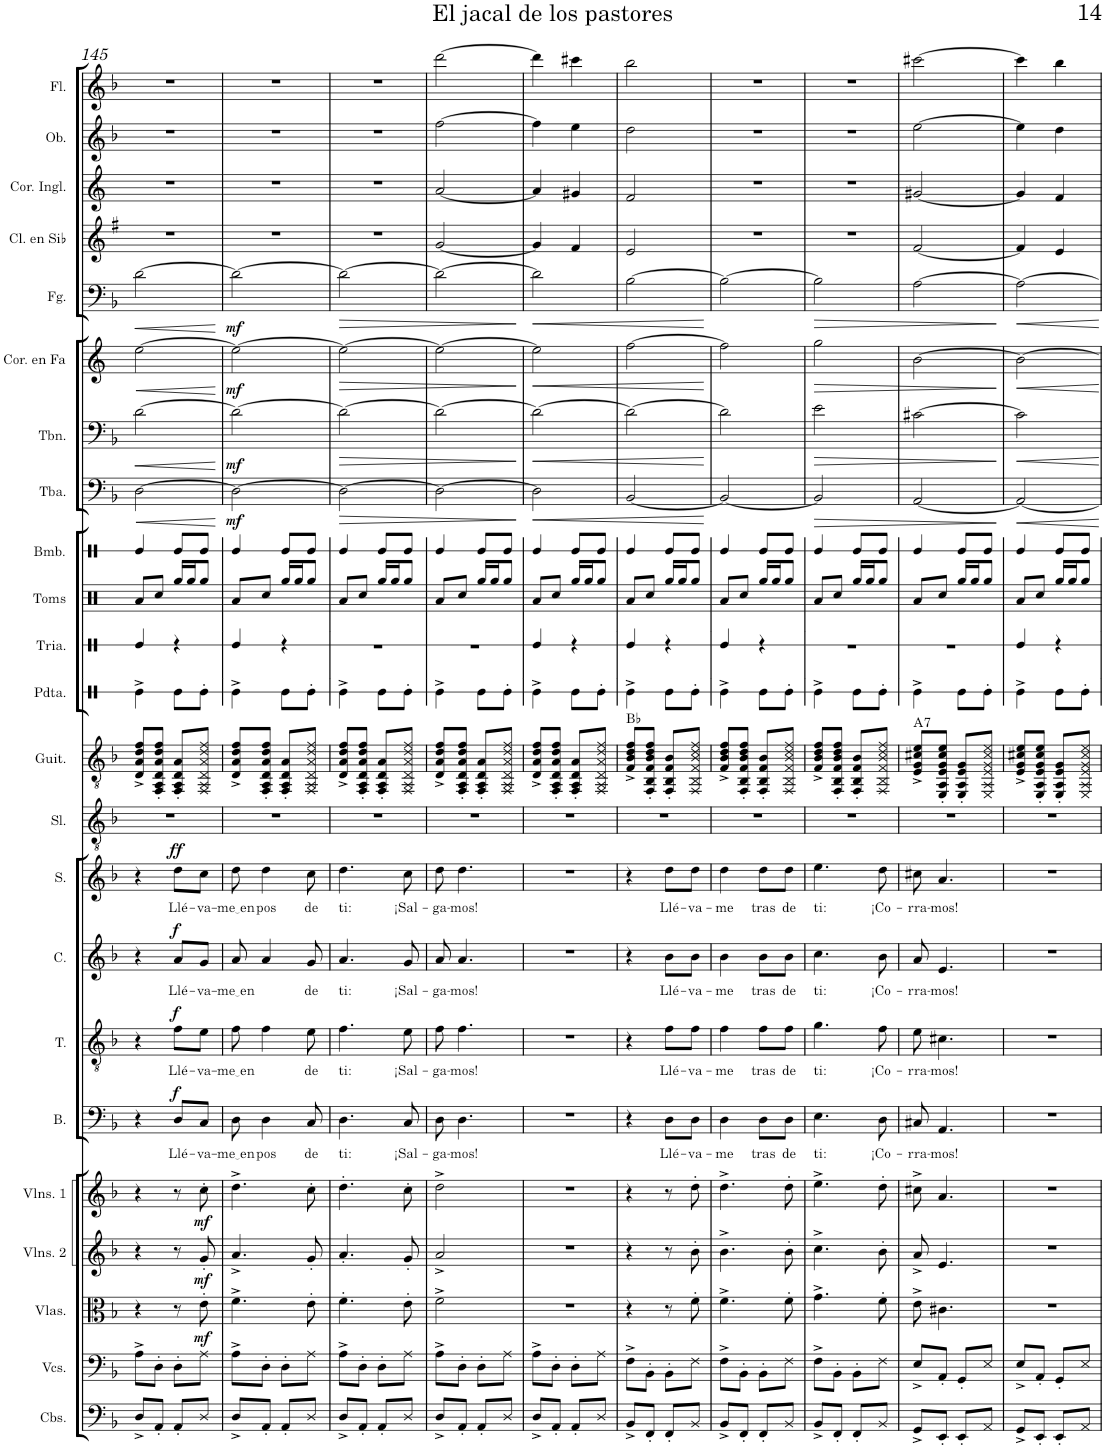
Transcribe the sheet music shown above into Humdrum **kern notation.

**kern	**kern	**kern	**dynam	**kern	**dynam	**kern	**dynam	**kern	**text	**dynam	**kern	**text	**dynam	**kern	**text	**dynam	**kern	**text	**dynam	**kern	**kern	**harte	**kern	**kern	**kern	**kern	**kern	**dynam	**kern	**dynam	**kern	**dynam	**kern	**dynam	**kern	**kern	**kern	**kern
*part23	*part22	*part21	*part21	*part20	*part20	*part19	*part19	*part18	*part18	*part18	*part17	*part17	*part17	*part16	*part16	*part16	*part15	*part15	*part15	*part14	*part13	*part13	*part12	*part11	*part10	*part9	*part8	*part8	*part7	*part7	*part6	*part6	*part5	*part5	*part4	*part3	*part2	*part1
*staff23	*staff22	*staff21	*staff21	*staff20	*staff20	*staff19	*staff19	*staff18	*staff18	*staff18	*staff17	*staff17	*staff17	*staff16	*staff16	*staff16	*staff15	*staff15	*staff15	*staff14	*staff13	*	*staff12	*staff11	*staff10	*staff9	*staff8	*staff8	*staff7	*staff7	*staff6	*staff6	*staff5	*staff5	*staff4	*staff3	*staff2	*staff1
*I"Contrabajos	*I"Violonchelos	*I"Violas	*	*I"Violines 2	*	*I"Violines 1	*	*I"Bajo	*	*	*I"Tenor	*	*	*I"Contralto	*	*	*I"Soprano	*	*	*I"Solista	*I"Guitarra	*	*I"Pandereta	*I"Triángulo	*I"Toms	*I"Bombo	*I"Tuba	*	*I"Trombón	*	*I"Trompa en Fa	*	*I"Fagot	*	*I"Clarinete en Sib	*I"Corno inglés	*I"Oboe	*I"Flauta
*I'Cbs.	*I'Vcs.	*I'Vlas.	*	*I'Vlns. 2	*	*I'Vlns. 1	*	*I'B.	*	*	*I'T.	*	*	*I'C.	*	*	*I'S.	*	*	*I'Sl.	*I'Guit.	*	*I'Pdta.	*	*I'Toms	*I'Bmb.	*I'Tba.	*	*I'Tbn.	*	*	*	*I'Fg.	*	*I'Cl. en Sib	*I'Cor. Ingl.	*I'Ob.	*I'Fl.
!!LO:PB:g=z
*clefF4	*clefF4	*clefC3	*	*clefG2	*	*clefG2	*	*clefF4	*	*	*clefGv2	*	*	*clefG2	*	*	*clefG2	*	*	*clefGv2	*clefGv2	*	*clefX	*clefX	*clefX	*clefX	*clefF4	*	*clefF4	*	*clefG2	*	*clefF4	*	*clefG2	*clefG2	*clefG2	*clefG2
*Trd7c12	*	*	*	*	*	*	*	*	*	*	*	*	*	*	*	*	*	*	*	*	*	*	*	*	*	*	*	*	*	*	*Trd4c7	*	*	*	*Trd1c2	*Trd4c7	*	*
*k[b-]	*k[b-]	*k[b-]	*	*k[b-]	*	*k[b-]	*	*k[b-]	*	*	*k[b-]	*	*	*k[b-]	*	*	*k[b-]	*	*	*k[b-]	*k[b-]	*	*k[]	*k[]	*k[]	*k[]	*k[b-]	*	*k[b-]	*	*k[]	*	*k[b-]	*	*k[f#]	*k[]	*k[b-]	*k[b-]
*M2/4	*M2/4	*M2/4	*	*M2/4	*	*M2/4	*	*M2/4	*	*	*M2/4	*	*	*M2/4	*	*	*M2/4	*	*	*M2/4	*M2/4	*	*M2/4	*M2/4	*M2/4	*M2/4	*M2/4	*	*M2/4	*	*M2/4	*	*M2/4	*	*M2/4	*M2/4	*M2/4	*M2/4
=145	=145	=145	=145	=145	=145	=145	=145	=145	=145	=145	=145	=145	=145	=145	=145	=145	=145	=145	=145	=145	=145	=145	=145	=145	=145	=145	=145	=145	=145	=145	=145	=145	=145	=145	=145	=145	=145	=145
!	!	!	!	!	!	!	!	!	!	!	!	!	!	!	!	!	!	!	!	!	!	!	!	!	!	!	!	!LO:HP:b	!	!LO:HP:b	!	!LO:HP:b	!	!LO:HP:b	!	!	!	!
8D^/L	8A^\L	4r	.	4r	.	4r	.	4r	.	.	4r	.	.	4r	.	.	4r	.	.	2r	8D/^ 8A/^ 8d/^ 8f/^L	.	4Re^\	4Re/	8Ra/L	4Re/	[2D\	<	[2d\	<	[2ee\	<	[2d\	<	2r	2r	2r	2r
8AA'/J	8D'\J	.	.	.	.	.	.	.	.	.	.	.	.	.	.	.	.	.	.	.	8FF/' 8AA/' 8D/' 8A/' 8d/' 8f/'J	.	.	.	8Rcc/J	.	.	.	.	.	.	.	.	.	.	.	.	.
!	!	!	!	!	!	!	!	!	!LO:LY:b	!LO:DY:a	!	!LO:LY:b	!LO:DY:a	!	!LO:LY:b	!LO:DY:a	!	!LO:LY:b	!LO:DY:a	!	!	!	!	!	!	!	!	!	!	!	!	!	!	!	!	!	!	!
8AA'/L	8D'\L	8r	.	8r	.	8r	.	8D/L	Llé-	f	8f\L	Llé-	f	8a/L	Llé-	f	8dd\L	Llé-	ff	.	8FF/' 8AA/' 8D/' 8A/'L	.	8Re\L	4r	16Rgg/LL	8Re/L	.	.	.	.	.	.	.	.	.	.	.	.
.	.	.	.	.	.	.	.	.	.	.	.	.	.	.	.	.	.	.	.	.	.	.	.	.	16Rgg/J	.	.	.	.	.	.	.	.	.	.	.	.	.
!	!	!	!LO:DY:b	!	!LO:DY:b	!	!LO:DY:b	!	!LO:LY:b	!	!	!LO:LY:b	!	!	!LO:LY:b	!	!	!LO:LY:b	!	!	!	!	!	!	!	!	!	!	!	!	!	!	!	!	!	!	!	!
8D/J	8A\J	8e'\	mf	8g'/	mf	8cc'\	mf	8C/J	-va-	.	8e\J	-va-	.	8g/J	-va-	.	8cc\J	-va-	.	.	8FF/ 8AA/ 8D/ 8A/ 8d/ 8f/J	.	8Re'\J	.	8Rgg/J	8Re/J	.	.	.	.	.	.	.	.	.	.	.	.
.	.	.	.	.	.	.	.	.	.	.	.	.	.	.	.	.	.	.	.	.	.	.	.	.	.	.	.	[	.	[	.	[	.	[	.	.	.	.
=146	=146	=146	=146	=146	=146	=146	=146	=146	=146	=146	=146	=146	=146	=146	=146	=146	=146	=146	=146	=146	=146	=146	=146	=146	=146	=146	=146	=146	=146	=146	=146	=146	=146	=146	=146	=146	=146	=146
!	!	!	!	!	!	!	!	!	!LO:LY:b	!	!	!LO:LY:b	!	!	!LO:LY:b	!	!	!LO:LY:b	!	!	!	!	!	!	!	!	!	!LO:DY:b	!	!LO:DY:b	!	!LO:DY:b	!	!LO:DY:b	!	!	!	!
8D^/L	8A^\L	4.f^\	.	4.a^/	.	4.dd^\	.	8D\	me en	.	8f\	me en	.	8a/	me en	.	8dd\	me en	.	2r	8D/^ 8A/^ 8d/^ 8f/^L	.	4Re^\	4Re/	8Ra/L	4Re/	2D\_	mf	2d\_	mf	2ee\_	mf	2d\_	mf	2r	2r	2r	2r
!	!	!	!	!	!	!	!	!	!LO:LY:b	!	!	!	!	!	!	!	!	!LO:LY:b	!	!	!	!	!	!	!	!	!	!	!	!	!	!	!	!	!	!	!	!
8AA'/J	8D'\J	.	.	.	.	.	.	4D\	pos	.	4f\	.	.	4a/	.	.	4dd\	pos	.	.	8FF/' 8AA/' 8D/' 8A/' 8d/' 8f/'J	.	.	.	8Rcc/J	.	.	.	.	.	.	.	.	.	.	.	.	.
8AA'/L	8D'\L	.	.	.	.	.	.	.	.	.	.	.	.	.	.	.	.	.	.	.	8FF/' 8AA/' 8D/' 8A/'L	.	8Re\L	4r	16Rgg/LL	8Re/L	.	.	.	.	.	.	.	.	.	.	.	.
.	.	.	.	.	.	.	.	.	.	.	.	.	.	.	.	.	.	.	.	.	.	.	.	.	16Rgg/J	.	.	.	.	.	.	.	.	.	.	.	.	.
!	!	!	!	!	!	!	!	!	!LO:LY:b	!	!	!LO:LY:b	!	!	!LO:LY:b	!	!	!LO:LY:b	!	!	!	!	!	!	!	!	!	!	!	!	!	!	!	!	!	!	!	!
8D/J	8A\J	8e'\	.	8g'/	.	8cc'\	.	8C/	de	.	8e\	de	.	8g/	de	.	8cc\	de	.	.	8FF/ 8AA/ 8D/ 8A/ 8d/ 8f/J	.	8Re'\J	.	8Rgg/J	8Re/J	.	.	.	.	.	.	.	.	.	.	.	.
=147	=147	=147	=147	=147	=147	=147	=147	=147	=147	=147	=147	=147	=147	=147	=147	=147	=147	=147	=147	=147	=147	=147	=147	=147	=147	=147	=147	=147	=147	=147	=147	=147	=147	=147	=147	=147	=147	=147
!	!	!	!	!	!	!	!	!	!LO:LY:b	!	!	!LO:LY:b	!	!	!LO:LY:b	!	!	!LO:LY:b	!	!	!	!	!	!	!	!	!	!LO:HP:b	!	!LO:HP:b	!	!LO:HP:b	!	!LO:HP:b	!	!	!	!
8D^/L	8A^\L	4.f'\	.	4.a'/	.	4.dd'\	.	4.D\	ti:	.	4.f\	ti:	.	4.a/	ti:	.	4.dd\	ti:	.	2r	8D/^ 8A/^ 8d/^ 8f/^L	.	4Re^\	2r	8Ra/L	4Re/	2D\_	>	2d\_	>	2ee\_	>	2d\_	>	2r	2r	2r	2r
8AA'/J	8D'\J	.	.	.	.	.	.	.	.	.	.	.	.	.	.	.	.	.	.	.	8FF/' 8AA/' 8D/' 8A/' 8d/' 8f/'J	.	.	.	8Rcc/J	.	.	.	.	.	.	.	.	.	.	.	.	.
8AA'/L	8D'\L	.	.	.	.	.	.	.	.	.	.	.	.	.	.	.	.	.	.	.	8FF/' 8AA/' 8D/' 8A/'L	.	8Re\L	.	16Rgg/LL	8Re/L	.	.	.	.	.	.	.	.	.	.	.	.
.	.	.	.	.	.	.	.	.	.	.	.	.	.	.	.	.	.	.	.	.	.	.	.	.	16Rgg/J	.	.	.	.	.	.	.	.	.	.	.	.	.
!	!	!	!	!	!	!	!	!	!LO:LY:b	!	!	!LO:LY:b	!	!	!LO:LY:b	!	!	!LO:LY:b	!	!	!	!	!	!	!	!	!	!	!	!	!	!	!	!	!	!	!	!
8D/J	8A\J	8e'\	.	8g'/	.	8cc'\	.	8C/	¡Sal-	.	8e\	¡Sal-	.	8g/	¡Sal-	.	8cc\	¡Sal-	.	.	8FF/ 8AA/ 8D/ 8A/ 8d/ 8f/J	.	8Re'\J	.	8Rgg/J	8Re/J	.	.	.	.	.	.	.	.	.	.	.	.
=148	=148	=148	=148	=148	=148	=148	=148	=148	=148	=148	=148	=148	=148	=148	=148	=148	=148	=148	=148	=148	=148	=148	=148	=148	=148	=148	=148	=148	=148	=148	=148	=148	=148	=148	=148	=148	=148	=148
!	!	!	!	!	!	!	!	!	!LO:LY:b	!	!	!LO:LY:b	!	!	!LO:LY:b	!	!	!LO:LY:b	!	!	!	!	!	!	!	!	!	!	!	!	!	!	!	!	!	!	!	!
8D^/L	8A^\L	2f^\	.	2a^/	.	2dd^\	.	8D\	-ga-	.	8f\	-ga-	.	8a/	-ga-	.	8dd\	-ga-	.	2r	8D/^ 8A/^ 8d/^ 8f/^L	.	4Re^\	2r	8Ra/L	4Re/	2D\_	.	2d\_	.	2ee\_	.	2d\_	.	[2g/	[2a/	[2ff\	[2ddd\
!	!	!	!	!	!	!	!	!	!LO:LY:b	!	!	!LO:LY:b	!	!	!LO:LY:b	!	!	!LO:LY:b	!	!	!	!	!	!	!	!	!	!	!	!	!	!	!	!	!	!	!	!
8AA'/J	8D'\J	.	.	.	.	.	.	4.D\	-mos!	.	4.f\	-mos!	.	4.a/	-mos!	.	4.dd\	-mos!	.	.	8FF/' 8AA/' 8D/' 8A/' 8d/' 8f/'J	.	.	.	8Rcc/J	.	.	.	.	.	.	.	.	.	.	.	.	.
8AA'/L	8D'\L	.	.	.	.	.	.	.	.	.	.	.	.	.	.	.	.	.	.	.	8FF/' 8AA/' 8D/' 8A/'L	.	8Re\L	.	16Rgg/LL	8Re/L	.	.	.	.	.	.	.	.	.	.	.	.
.	.	.	.	.	.	.	.	.	.	.	.	.	.	.	.	.	.	.	.	.	.	.	.	.	16Rgg/J	.	.	.	.	.	.	.	.	.	.	.	.	.
8D/J	8A\J	.	.	.	.	.	.	.	.	.	.	.	.	.	.	.	.	.	.	.	8FF/ 8AA/ 8D/ 8A/ 8d/ 8f/J	.	8Re'\J	.	8Rgg/J	8Re/J	.	.	.	.	.	.	.	.	.	.	.	.
.	.	.	.	.	.	.	.	.	.	.	.	.	.	.	.	.	.	.	.	.	.	.	.	.	.	.	.	]	.	]	.	]	.	]	.	.	.	.
=149	=149	=149	=149	=149	=149	=149	=149	=149	=149	=149	=149	=149	=149	=149	=149	=149	=149	=149	=149	=149	=149	=149	=149	=149	=149	=149	=149	=149	=149	=149	=149	=149	=149	=149	=149	=149	=149	=149
!	!	!	!	!	!	!	!	!	!	!	!	!	!	!	!	!	!	!	!	!	!	!	!	!	!	!	!	!LO:HP:b	!	!LO:HP:b	!	!LO:HP:b	!	!LO:HP:b	!	!	!	!
8D^/L	8A^\L	2r	.	2r	.	2r	.	2r	.	.	2r	.	.	2r	.	.	2r	.	.	2r	8D/^ 8A/^ 8d/^ 8f/^L	.	4Re^\	4Re/	8Ra/L	4Re/	2D\]	<	2d\_	<	2ee\]	<	2d\]	<	4g/]	4a/]	4ff\]	4ddd\]
8AA'/J	8D'\J	.	.	.	.	.	.	.	.	.	.	.	.	.	.	.	.	.	.	.	8FF/' 8AA/' 8D/' 8A/' 8d/' 8f/'J	.	.	.	8Rcc/J	.	.	.	.	.	.	.	.	.	.	.	.	.
8AA'/L	8D'\L	.	.	.	.	.	.	.	.	.	.	.	.	.	.	.	.	.	.	.	8FF/' 8AA/' 8D/' 8A/'L	.	8Re\L	4r	16Rgg/LL	8Re/L	.	.	.	.	.	.	.	.	4f#/	4g#X/	4ee\	4ccc#X\
.	.	.	.	.	.	.	.	.	.	.	.	.	.	.	.	.	.	.	.	.	.	.	.	.	16Rgg/J	.	.	.	.	.	.	.	.	.	.	.	.	.
8D/J	8A\J	.	.	.	.	.	.	.	.	.	.	.	.	.	.	.	.	.	.	.	8FF/ 8AA/ 8D/ 8A/ 8d/ 8f/J	.	8Re'\J	.	8Rgg/J	8Re/J	.	.	.	.	.	.	.	.	.	.	.	.
=150	=150	=150	=150	=150	=150	=150	=150	=150	=150	=150	=150	=150	=150	=150	=150	=150	=150	=150	=150	=150	=150	=150	=150	=150	=150	=150	=150	=150	=150	=150	=150	=150	=150	=150	=150	=150	=150	=150
8BB-^/L	8F^\L	4r	.	4r	.	4r	.	4r	.	.	4r	.	.	4r	.	.	4r	.	.	2r	8F/^ 8B-/^ 8d/^ 8f/^L	Bb:maj	4Re^\	4Re/	8Ra/L	4Re/	[2BB-/	.	2d\_	.	[2ff\	.	[2B-\	.	2e/	2f/	2dd\	2bb-\
8FF'/J	8BB-'\J	.	.	.	.	.	.	.	.	.	.	.	.	.	.	.	.	.	.	.	8FF/' 8BB-/' 8F/' 8B-/' 8d/' 8f/'J	.	.	.	8Rcc/J	.	.	.	.	.	.	.	.	.	.	.	.	.
!	!	!	!	!	!	!	!	!	!LO:LY:b	!	!	!LO:LY:b	!	!	!LO:LY:b	!	!	!LO:LY:b	!	!	!	!	!	!	!	!	!	!	!	!	!	!	!	!	!	!	!	!
8FF'/L	8BB-'\L	8r	.	8r	.	8r	.	8D\L	-Llé-	.	8f\L	-Llé-	.	8b-\L	-Llé-	.	8dd\L	-Llé-	.	.	8FF/' 8BB-/' 8F/' 8B-/'L	.	8Re\L	4r	16Rgg/LL	8Re/L	.	.	.	.	.	.	.	.	.	.	.	.
.	.	.	.	.	.	.	.	.	.	.	.	.	.	.	.	.	.	.	.	.	.	.	.	.	16Rgg/J	.	.	.	.	.	.	.	.	.	.	.	.	.
!	!	!	!	!	!	!	!	!	!LO:LY:b	!	!	!LO:LY:b	!	!	!LO:LY:b	!	!	!LO:LY:b	!	!	!	!	!	!	!	!	!	!	!	!	!	!	!	!	!	!	!	!
8BB-/J	8F\J	8f'\	.	8b-'\	.	8dd'\	.	8D\J	-va-	.	8f\J	-va-	.	8b-\J	-va-	.	8dd\J	-va-	.	.	8FF/ 8BB-/ 8F/ 8B-/ 8d/ 8f/J	.	8Re'\J	.	8Rgg/J	8Re/J	.	.	.	.	.	.	.	.	.	.	.	.
.	.	.	.	.	.	.	.	.	.	.	.	.	.	.	.	.	.	.	.	.	.	.	.	.	.	.	.	[	.	[	.	[	.	[	.	.	.	.
=151	=151	=151	=151	=151	=151	=151	=151	=151	=151	=151	=151	=151	=151	=151	=151	=151	=151	=151	=151	=151	=151	=151	=151	=151	=151	=151	=151	=151	=151	=151	=151	=151	=151	=151	=151	=151	=151	=151
!	!	!	!	!	!	!	!	!	!LO:LY:b	!	!	!LO:LY:b	!	!	!LO:LY:b	!	!	!LO:LY:b	!	!	!	!	!	!	!	!	!	!	!	!	!	!	!	!	!	!	!	!
8BB-^/L	8F^\L	4.f^\	.	4.b-^\	.	4.dd^\	.	4D\	-me	.	4f\	-me	.	4b-\	-me	.	4dd\	-me	.	2r	8F/^ 8B-/^ 8d/^ 8f/^L	.	4Re^\	4Re/	8Ra/L	4Re/	2BB-/_	.	2d\]	.	2ff\]	.	2B-\_	.	2r	2r	2r	2r
8FF'/J	8BB-'\J	.	.	.	.	.	.	.	.	.	.	.	.	.	.	.	.	.	.	.	8FF/' 8BB-/' 8F/' 8B-/' 8d/' 8f/'J	.	.	.	8Rcc/J	.	.	.	.	.	.	.	.	.	.	.	.	.
!	!	!	!	!	!	!	!	!	!LO:LY:b	!	!	!LO:LY:b	!	!	!LO:LY:b	!	!	!LO:LY:b	!	!	!	!	!	!	!	!	!	!	!	!	!	!	!	!	!	!	!	!
8FF'/L	8BB-'\L	.	.	.	.	.	.	8D\L	tras	.	8f\L	tras	.	8b-\L	tras	.	8dd\L	tras	.	.	8FF/' 8BB-/' 8F/' 8B-/'L	.	8Re\L	4r	16Rgg/LL	8Re/L	.	.	.	.	.	.	.	.	.	.	.	.
.	.	.	.	.	.	.	.	.	.	.	.	.	.	.	.	.	.	.	.	.	.	.	.	.	16Rgg/J	.	.	.	.	.	.	.	.	.	.	.	.	.
!	!	!	!	!	!	!	!	!	!LO:LY:b	!	!	!LO:LY:b	!	!	!LO:LY:b	!	!	!LO:LY:b	!	!	!	!	!	!	!	!	!	!	!	!	!	!	!	!	!	!	!	!
8BB-/J	8F\J	8f'\	.	8b-'\	.	8dd'\	.	8D\J	de	.	8f\J	de	.	8b-\J	de	.	8dd\J	de	.	.	8FF/ 8BB-/ 8F/ 8B-/ 8d/ 8f/J	.	8Re'\J	.	8Rgg/J	8Re/J	.	.	.	.	.	.	.	.	.	.	.	.
=152	=152	=152	=152	=152	=152	=152	=152	=152	=152	=152	=152	=152	=152	=152	=152	=152	=152	=152	=152	=152	=152	=152	=152	=152	=152	=152	=152	=152	=152	=152	=152	=152	=152	=152	=152	=152	=152	=152
!	!	!	!	!	!	!	!	!	!LO:LY:b	!	!	!LO:LY:b	!	!	!LO:LY:b	!	!	!LO:LY:b	!	!	!	!	!	!	!	!	!	!LO:HP:b	!	!LO:HP:b	!	!LO:HP:b	!	!LO:HP:b	!	!	!	!
8BB-^/L	8F^\L	4.g^\	.	4.cc^\	.	4.ee^\	.	4.E\	ti:	.	4.g\	ti:	.	4.cc\	ti:	.	4.ee\	ti:	.	2r	8F/^ 8B-/^ 8d/^ 8f/^L	.	4Re^\	2r	8Ra/L	4Re/	2BB-/]	>	2e\	>	2gg\	>	2B-\]	>	2r	2r	2r	2r
8FF'/J	8BB-'\J	.	.	.	.	.	.	.	.	.	.	.	.	.	.	.	.	.	.	.	8FF/' 8BB-/' 8F/' 8B-/' 8d/' 8f/'J	.	.	.	8Rcc/J	.	.	.	.	.	.	.	.	.	.	.	.	.
8FF'/L	8BB-'\L	.	.	.	.	.	.	.	.	.	.	.	.	.	.	.	.	.	.	.	8FF/' 8BB-/' 8F/' 8B-/'L	.	8Re\L	.	16Rgg/LL	8Re/L	.	.	.	.	.	.	.	.	.	.	.	.
.	.	.	.	.	.	.	.	.	.	.	.	.	.	.	.	.	.	.	.	.	.	.	.	.	16Rgg/J	.	.	.	.	.	.	.	.	.	.	.	.	.
!	!	!	!	!	!	!	!	!	!LO:LY:b	!	!	!LO:LY:b	!	!	!LO:LY:b	!	!	!LO:LY:b	!	!	!	!	!	!	!	!	!	!	!	!	!	!	!	!	!	!	!	!
8BB-/J	8F\J	8f'\	.	8b-'\	.	8dd'\	.	8D\	¡Co-	.	8f\	¡Co-	.	8b-\	¡Co-	.	8dd\	¡Co-	.	.	8FF/ 8BB-/ 8F/ 8B-/ 8d/ 8f/J	.	8Re'\J	.	8Rgg/J	8Re/J	.	.	.	.	.	.	.	.	.	.	.	.
=153	=153	=153	=153	=153	=153	=153	=153	=153	=153	=153	=153	=153	=153	=153	=153	=153	=153	=153	=153	=153	=153	=153	=153	=153	=153	=153	=153	=153	=153	=153	=153	=153	=153	=153	=153	=153	=153	=153
!	!	!	!	!	!	!	!	!	!LO:LY:b	!	!	!LO:LY:b	!	!	!LO:LY:b	!	!	!LO:LY:b	!	!	!	!LO:H:kt=7	!	!	!	!	!	!	!	!	!	!	!	!	!	!	!	!
8GG^/L	8E^/L	8e^\	.	8a^/	.	8cc#X^\	.	8C#X/	-rra-	.	8e\	-rra-	.	8a/	-rra-	.	8cc#X\	-rra-	.	2r	8E/^ 8G/^ 8c#X/^ 8e/^L	A:7	4Re^\	2r	8Ra/L	4Re/	[2AA/	.	[2c#X\	.	[2b\	.	[2A\	.	[2f#/	[2g#X/	[2ee\	[2ccc#X\
!	!	!	!	!	!	!	!	!	!LO:LY:b	!	!	!LO:LY:b	!	!	!LO:LY:b	!	!	!LO:LY:b	!	!	!	!	!	!	!	!	!	!	!	!	!	!	!	!	!	!	!	!
8EE'/J	8AA'/J	4.c#X\	.	4.e/	.	4.a/	.	4.AA/	-mos!	.	4.c#X\	-mos!	.	4.e/	-mos!	.	4.a/	-mos!	.	.	8EE/' 8AA/' 8E/' 8G/' 8c#/' 8e/'J	.	.	.	8Rcc/J	.	.	.	.	.	.	.	.	.	.	.	.	.
8EE'/L	8GG'/L	.	.	.	.	.	.	.	.	.	.	.	.	.	.	.	.	.	.	.	8EE/' 8AA/' 8E/' 8G/'L	.	8Re\L	.	16Rgg/LL	8Re/L	.	.	.	.	.	.	.	.	.	.	.	.
.	.	.	.	.	.	.	.	.	.	.	.	.	.	.	.	.	.	.	.	.	.	.	.	.	16Rgg/J	.	.	.	.	.	.	.	.	.	.	.	.	.
8AA/J	8E/J	.	.	.	.	.	.	.	.	.	.	.	.	.	.	.	.	.	.	.	8EE/ 8AA/ 8E/ 8G/ 8c#/ 8e/J	.	8Re'\J	.	8Rgg/J	8Re/J	.	.	.	.	.	.	.	.	.	.	.	.
.	.	.	.	.	.	.	.	.	.	.	.	.	.	.	.	.	.	.	.	.	.	.	.	.	.	.	.	]	.	]	.	]	.	]	.	.	.	.
=154	=154	=154	=154	=154	=154	=154	=154	=154	=154	=154	=154	=154	=154	=154	=154	=154	=154	=154	=154	=154	=154	=154	=154	=154	=154	=154	=154	=154	=154	=154	=154	=154	=154	=154	=154	=154	=154	=154
8GG^/L	8E^/L	2r	.	2r	.	2r	.	2r	.	.	2r	.	.	2r	.	.	2r	.	.	2r	8E/^ 8G/^ 8c#X/^ 8e/^L	.	4Re^\	4Re/	8Ra/L	4Re/	2AA/_	.	2c#\]	.	2b\_	.	2A\_	.	4f#/]	4g#/]	4ee\]	4ccc#\]
8EE'/J	8AA'/J	.	.	.	.	.	.	.	.	.	.	.	.	.	.	.	.	.	.	.	8EE/' 8AA/' 8E/' 8G/' 8c#/' 8e/'J	.	.	.	8Rcc/J	.	.	.	.	.	.	.	.	.	.	.	.	.
8EE'/L	8GG'/L	.	.	.	.	.	.	.	.	.	.	.	.	.	.	.	.	.	.	.	8EE/' 8AA/' 8E/' 8G/'L	.	8Re\L	4r	16Rgg/LL	8Re/L	.	.	.	.	.	.	.	.	4e/	4f/	4dd\	4bb-\
.	.	.	.	.	.	.	.	.	.	.	.	.	.	.	.	.	.	.	.	.	.	.	.	.	16Rgg/J	.	.	.	.	.	.	.	.	.	.	.	.	.
8AA/J	8E/J	.	.	.	.	.	.	.	.	.	.	.	.	.	.	.	.	.	.	.	8EE/ 8AA/ 8E/ 8G/ 8c#/ 8e/J	.	8Re'\J	.	8Rgg/J	8Re/J	.	.	.	.	.	.	.	.	.	.	.	.
=	=	=	=	=	=	=	=	=	=	=	=	=	=	=	=	=	=	=	=	=	=	=	=	=	=	=	=	=	=	=	=	=	=	=	=	=	=	=
*-	*-	*-	*-	*-	*-	*-	*-	*-	*-	*-	*-	*-	*-	*-	*-	*-	*-	*-	*-	*-	*-	*-	*-	*-	*-	*-	*-	*-	*-	*-	*-	*-	*-	*-	*-	*-	*-	*-
